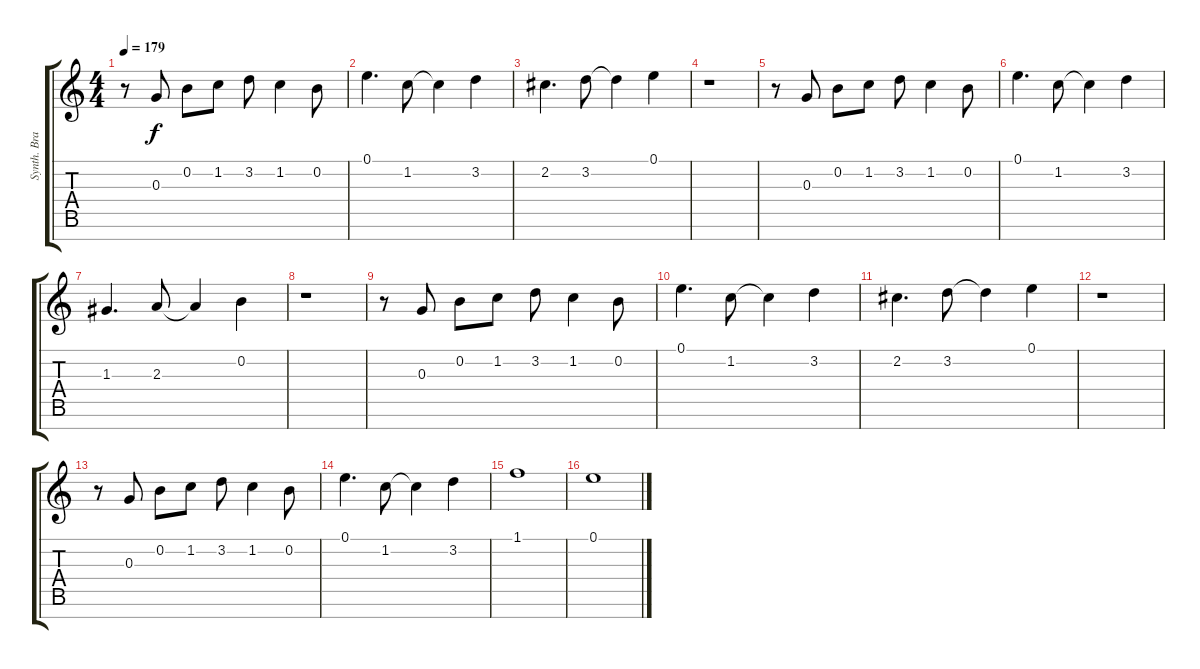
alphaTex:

\track ("Synth. Brass" "Synth. Bra") {instrument brasssection}
\staff {score tabs}
\tuning (E5 B4 G4 D4 A3 E3 B2) {hide}
\ts (4 4)
\tempo 179
\clef g2
\ks c
r.8{dy f} 0.3.8 0.2.8 1.2.8 3.2.8 1.2.4 0.2.8 |
0.1.4{d} 1.2.8 1.2{t}.4 3.2.4 |
2.2.4{d} 3.2.8 3.2{t}.4 0.1.4 |
r.1 |
r.8 0.3.8 0.2.8 1.2.8 3.2.8 1.2.4 0.2.8 |
0.1.4{d} 1.2.8 1.2{t}.4 3.2.4 |
1.3.4{d} 2.3.8 2.3{t}.4 0.2.4 |
r.1 |
r.8 0.3.8 0.2.8 1.2.8 3.2.8 1.2.4 0.2.8 |
0.1.4{d} 1.2.8 1.2{t}.4 3.2.4 |
2.2.4{d} 3.2.8 3.2{t}.4 0.1.4 |
r.1 |
r.8 0.3.8 0.2.8 1.2.8 3.2.8 1.2.4 0.2.8 |
0.1.4{d} 1.2.8 1.2{t}.4 3.2.4 |
1.1.1 |
0.1.1
